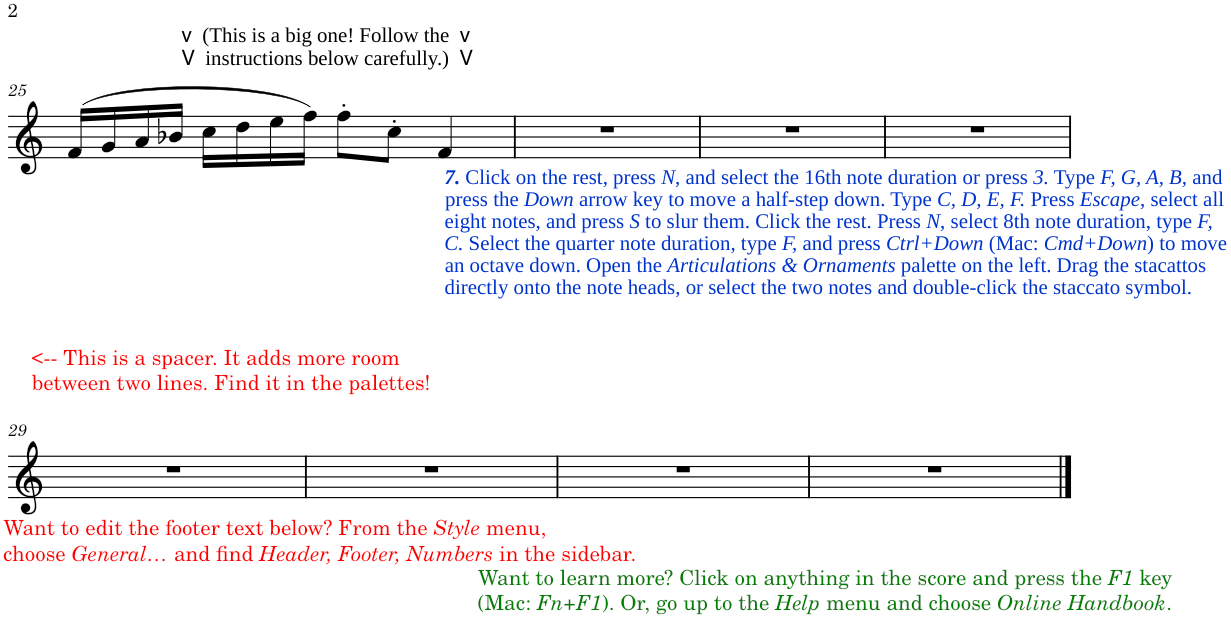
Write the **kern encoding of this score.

**kern
*part1
*staff1
*I"Piano
*I'Pno.
!!LO:PB:g=z
*clefG2
*k[]
*M4/4
=25
!LO:TX:a:t=v
!LO:TX:a:t=(This is a big one! Follow the
!LO:TX:a:t=v
!LO:TX:a:t=V
!LO:TX:a:t=instructions below carefully.)
!LO:TX:a:t=V
(16f/LL
16g/
16a/
16b-X/JJ
16cc\LL
16dd\
16ee\
16ff\JJ)
8ff'\L
8cc'\J
!LO:TX:b:Bi:color=#0033CC:t=7.
!LO:TX:b:t=Click on the rest, press
!LO:TX:b:i:t=N
!LO:TX:b:t=, and select the 16th note duration or press
!LO:TX:b:i:t=3.
!LO:TX:b:t=Type
!LO:TX:b:i:t=F, G, A, B,
!LO:TX:b:t=and
!LO:TX:b:t=press the
!LO:TX:b:i:t=Down
!LO:TX:b:t=arrow key to move a half-step down. Type
!LO:TX:b:i:t=C, D, E, F.
!LO:TX:b:t=Press
!LO:TX:b:i:t=Escape
!LO:TX:b:t=, select all
!LO:TX:b:t=eight notes, and press
!LO:TX:b:i:t=S
!LO:TX:b:t=to slur them. Click the rest. Press
!LO:TX:b:i:t=N
!LO:TX:b:t=, select 8th note duration, type
!LO:TX:b:i:t=F,
!LO:TX:b:t=C.
!LO:TX:b:t=Select the quarter note duration, type
!LO:TX:b:i:t=F,
!LO:TX:b:t=and press
!LO:TX:b:i:t=Ctrl+Down
!LO:TX:b:t=(Mac&colon;
!LO:TX:b:i:t=Cmd+Down
!LO:TX:b:t=) to move
!LO:TX:b:t=an octave down. Open the
!LO:TX:b:i:t=Articulations & Ornaments
!LO:TX:b:t=palette on the left. Drag the stacattos
!LO:TX:b:t=directly onto the note heads, or select the two notes and double-click the staccato symbol.
4f/
=26
1r
=27
1r
=28
1r
!!LO:LB:g=z
=29
!LO:TX:a:color=#FF0000:t=<-- This is a spacer. It adds more room
!LO:TX:a:t=between two lines. Find it in the palettes!
!LO:TX:b:color=#FF0000:t=Want to edit the footer text below? From the
!LO:TX:b:i:t=Style
!LO:TX:b:t=menu,
!LO:TX:b:t=choose
!LO:TX:b:i:t=General…
!LO:TX:b:t=and find
!LO:TX:b:i:t=Header, Footer, Numbers
!LO:TX:b:t=in the sidebar.
1r
=30
1r
=31
!LO:TX:b:color=#008000:t=Want to learn more? Click on anything in the score and press the
!LO:TX:b:i:t=F1
!LO:TX:b:t=key
!LO:TX:b:t=(Mac&colon;
!LO:TX:b:i:t=Fn+F1
!LO:TX:b:t=). Or, go up to the
!LO:TX:b:i:t=Help
!LO:TX:b:t=menu and choose
!LO:TX:b:i:t=Online Handbook
!LO:TX:b:t=.
1r
=32
1r
==
*-
